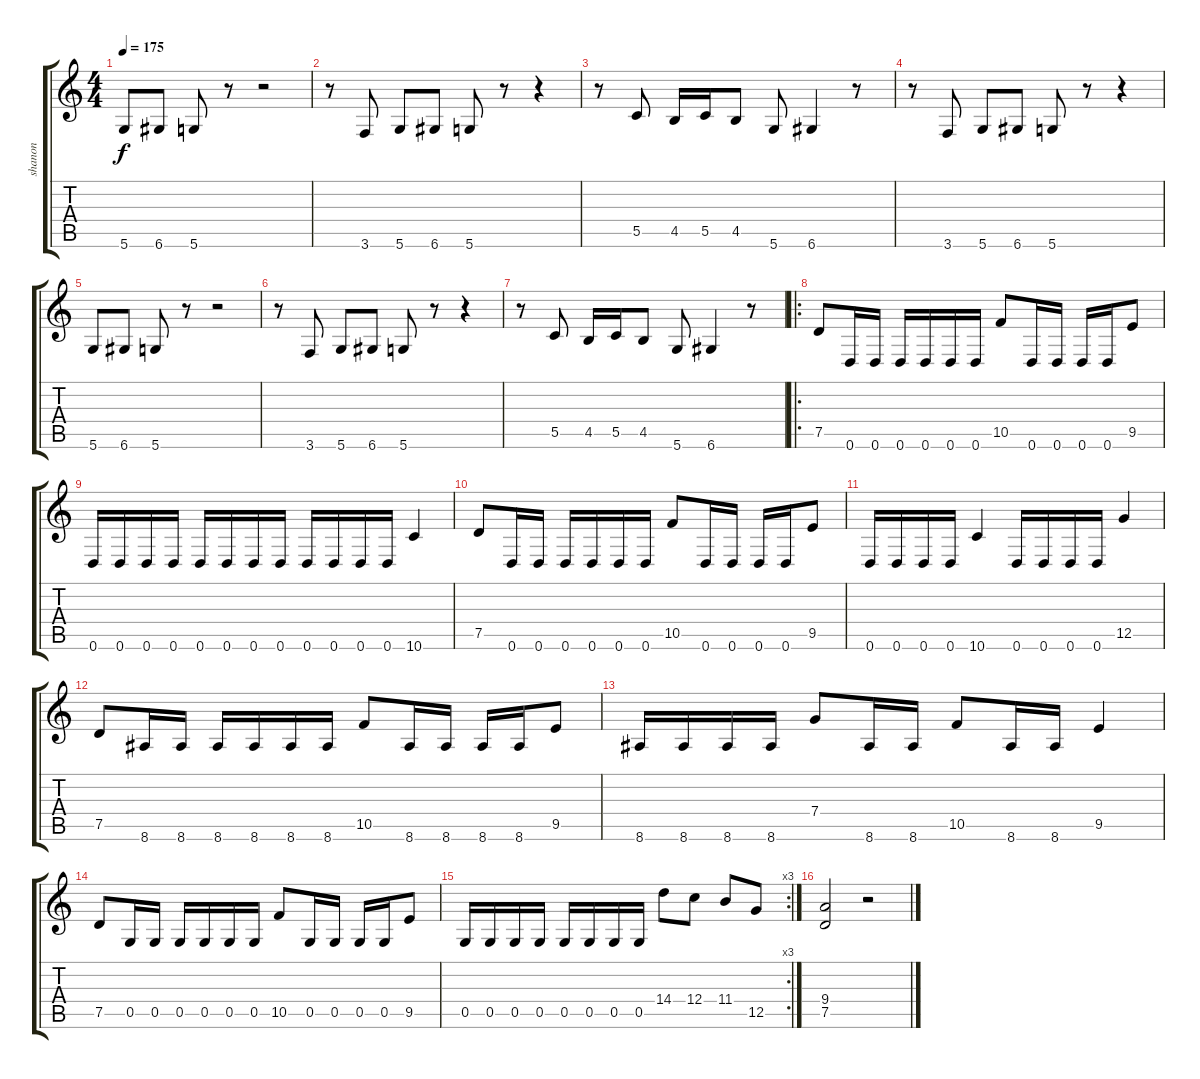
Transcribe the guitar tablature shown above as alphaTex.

\track ("shanon" "shanon") {instrument distortionguitar}
\staff {score tabs}
\tuning (D4 A3 F3 C3 G2 D2) {hide}
\ts (4 4)
\tempo 175
\clef g2
\ks c
5.6.8{dy f} 6.6.8 5.6.8 r.8 r.2 |
r.8 3.6.8 5.6.8 6.6.8 5.6.8 r.8 r.4 |
r.8 5.5.8 4.5.16 5.5.16 4.5.8 5.6.8 6.6.4 r.8 |
r.8 3.6.8 5.6.8 6.6.8 5.6.8 r.8 r.4 |
5.6.8 6.6.8 5.6.8 r.8 r.2 |
r.8 3.6.8 5.6.8 6.6.8 5.6.8 r.8 r.4 |
r.8 5.5.8 4.5.16 5.5.16 4.5.8 5.6.8 6.6.4 r.8 |
\ro
7.5.8 0.6.16 0.6.16 0.6.16 0.6.16 0.6.16 0.6.16 10.5.8 0.6.16 0.6.16 0.6.16 0.6.16 9.5.8 |
0.6.16 0.6.16 0.6.16 0.6.16 0.6.16 0.6.16 0.6.16 0.6.16 0.6.16 0.6.16 0.6.16 0.6.16 10.6.4 |
7.5.8 0.6.16 0.6.16 0.6.16 0.6.16 0.6.16 0.6.16 10.5.8 0.6.16 0.6.16 0.6.16 0.6.16 9.5.8 |
0.6.16 0.6.16 0.6.16 0.6.16 10.6.4 0.6.16 0.6.16 0.6.16 0.6.16 12.5.4 |
7.5.8 8.6.16 8.6.16 8.6.16 8.6.16 8.6.16 8.6.16 10.5.8 8.6.16 8.6.16 8.6.16 8.6.16 9.5.8 |
8.6.16 8.6.16 8.6.16 8.6.16 7.4.8 8.6.16 8.6.16 10.5.8 8.6.16 8.6.16 9.5.4 |
7.5.8 0.5.16 0.5.16 0.5.16 0.5.16 0.5.16 0.5.16 10.5.8 0.5.16 0.5.16 0.5.16 0.5.16 9.5.8 |
\rc 3
0.5.16 0.5.16 0.5.16 0.5.16 0.5.16 0.5.16 0.5.16 0.5.16 14.4.8 12.4.8 11.4.8 12.5.8 |
(9.4 7.5).2 r.2
